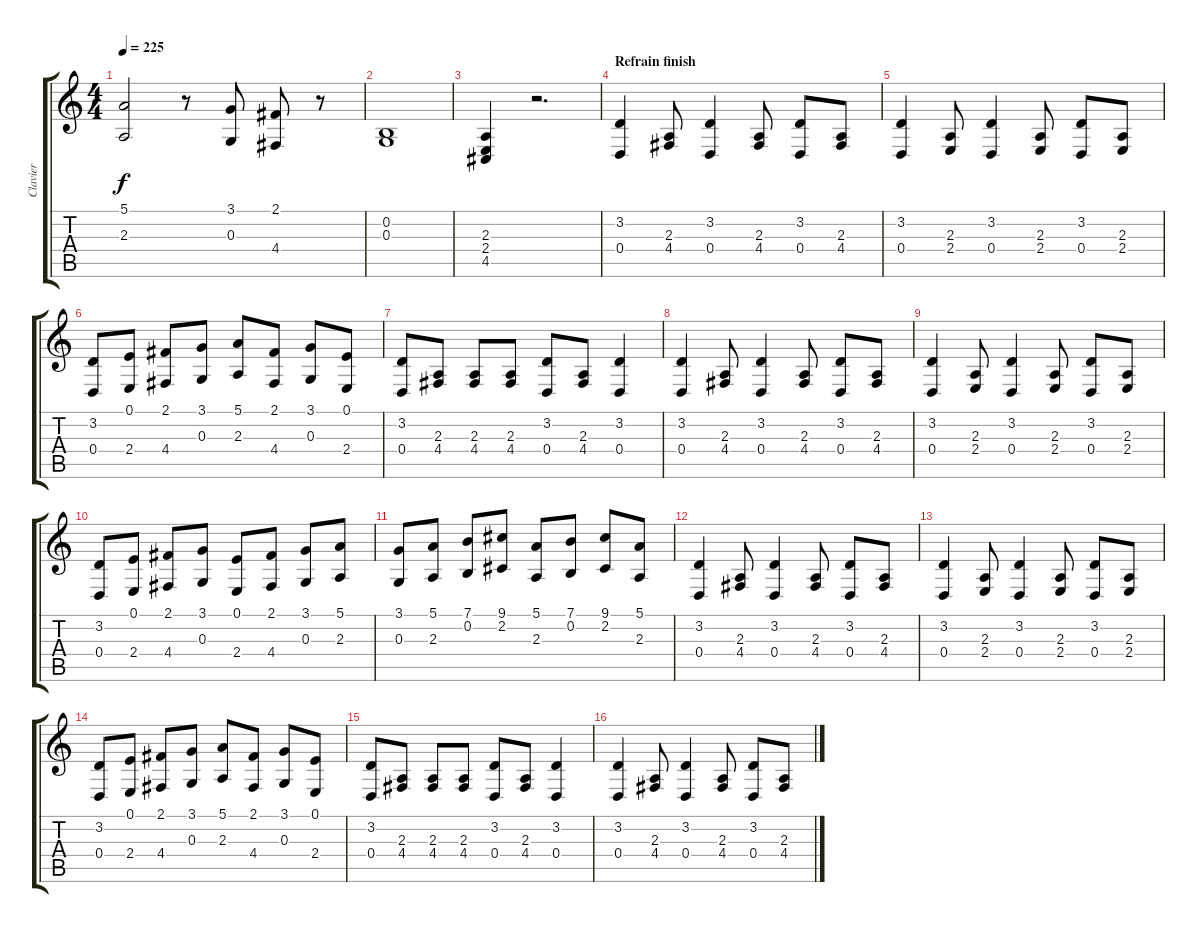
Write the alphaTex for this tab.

\track ("Clavier" "Clavier") {instrument acousticgrandpiano}
\staff {score tabs}
\tuning (E4 B3 G3 D3 A2 E2) {hide}
\ts (4 4)
\tempo 225
\clef g2
\ks c
(5.1{t} 2.3{t}).2{dy f} r.8 (3.1 0.3).8 (2.1 4.4).8 r.8 |
(0.2 0.3).1 |
(2.3 2.4 4.5).4 r.2{d} |
\section ("" "Refrain finish")
(3.2 0.4).4 (2.3 4.4).8 (3.2 0.4).4 (2.3 4.4).8 (3.2 0.4).8 (2.3 4.4).8 |
(3.2 0.4).4 (2.3 2.4).8 (3.2 0.4).4 (2.3 2.4).8 (3.2 0.4).8 (2.3 2.4).8 |
(3.2 0.4).8 (0.1 2.4).8 (2.1 4.4).8 (3.1 0.3).8 (5.1 2.3).8 (2.1 4.4).8 (3.1 0.3).8 (0.1 2.4).8 |
(3.2 0.4).8 (2.3 4.4).8 (2.3 4.4).8 (2.3 4.4).8 (3.2 0.4).8 (2.3 4.4).8 (3.2 0.4).4 |
(3.2 0.4).4 (2.3 4.4).8 (3.2 0.4).4 (2.3 4.4).8 (3.2 0.4).8 (2.3 4.4).8 |
(3.2 0.4).4 (2.3 2.4).8 (3.2 0.4).4 (2.3 2.4).8 (3.2 0.4).8 (2.3 2.4).8 |
(3.2 0.4).8 (0.1 2.4).8 (2.1 4.4).8 (3.1 0.3).8 (0.1 2.4).8 (2.1 4.4).8 (3.1 0.3).8 (5.1 2.3).8 |
(3.1 0.3).8 (5.1 2.3).8 (7.1 0.2).8 (9.1 2.2).8 (5.1 2.3).8 (7.1 0.2).8 (9.1 2.2).8 (5.1 2.3).8 |
(3.2 0.4).4 (2.3 4.4).8 (3.2 0.4).4 (2.3 4.4).8 (3.2 0.4).8 (2.3 4.4).8 |
(3.2 0.4).4 (2.3 2.4).8 (3.2 0.4).4 (2.3 2.4).8 (3.2 0.4).8 (2.3 2.4).8 |
(3.2 0.4).8 (0.1 2.4).8 (2.1 4.4).8 (3.1 0.3).8 (5.1 2.3).8 (2.1 4.4).8 (3.1 0.3).8 (0.1 2.4).8 |
(3.2 0.4).8 (2.3 4.4).8 (2.3 4.4).8 (2.3 4.4).8 (3.2 0.4).8 (2.3 4.4).8 (3.2 0.4).4 |
(3.2 0.4).4 (2.3 4.4).8 (3.2 0.4).4 (2.3 4.4).8 (3.2 0.4).8 (2.3 4.4).8
